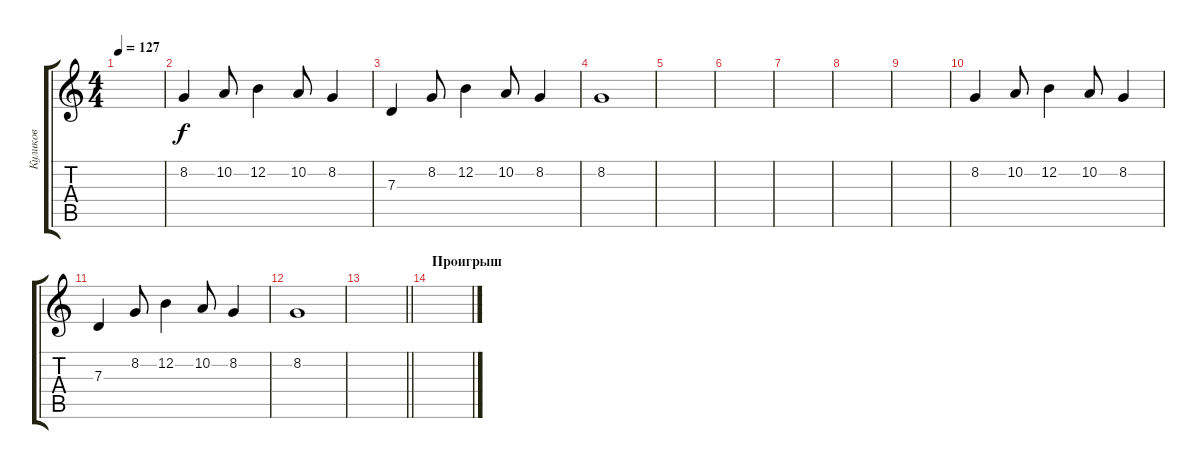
\track ("Куликов" "Куликов") {instrument electricgrandpiano}
\staff {score tabs}
\tuning (E4 B3 G3 D3 A2 E2) {hide}
\ts (4 4)
\tempo 127
\clef g2
\ks c
|
8.2.4{volume 13} 10.2.8 12.2.4 10.2.8 8.2.4 |
7.3.4 8.2.8 12.2.4 10.2.8 8.2.4 |
8.2.1 |
|
|
|
|
|
8.2.4{volume 13} 10.2.8 12.2.4 10.2.8 8.2.4 |
7.3.4 8.2.8 12.2.4 10.2.8 8.2.4 |
8.2.1 |
\barLineRight lightlight
|
\section ("" "Проигрыш")
